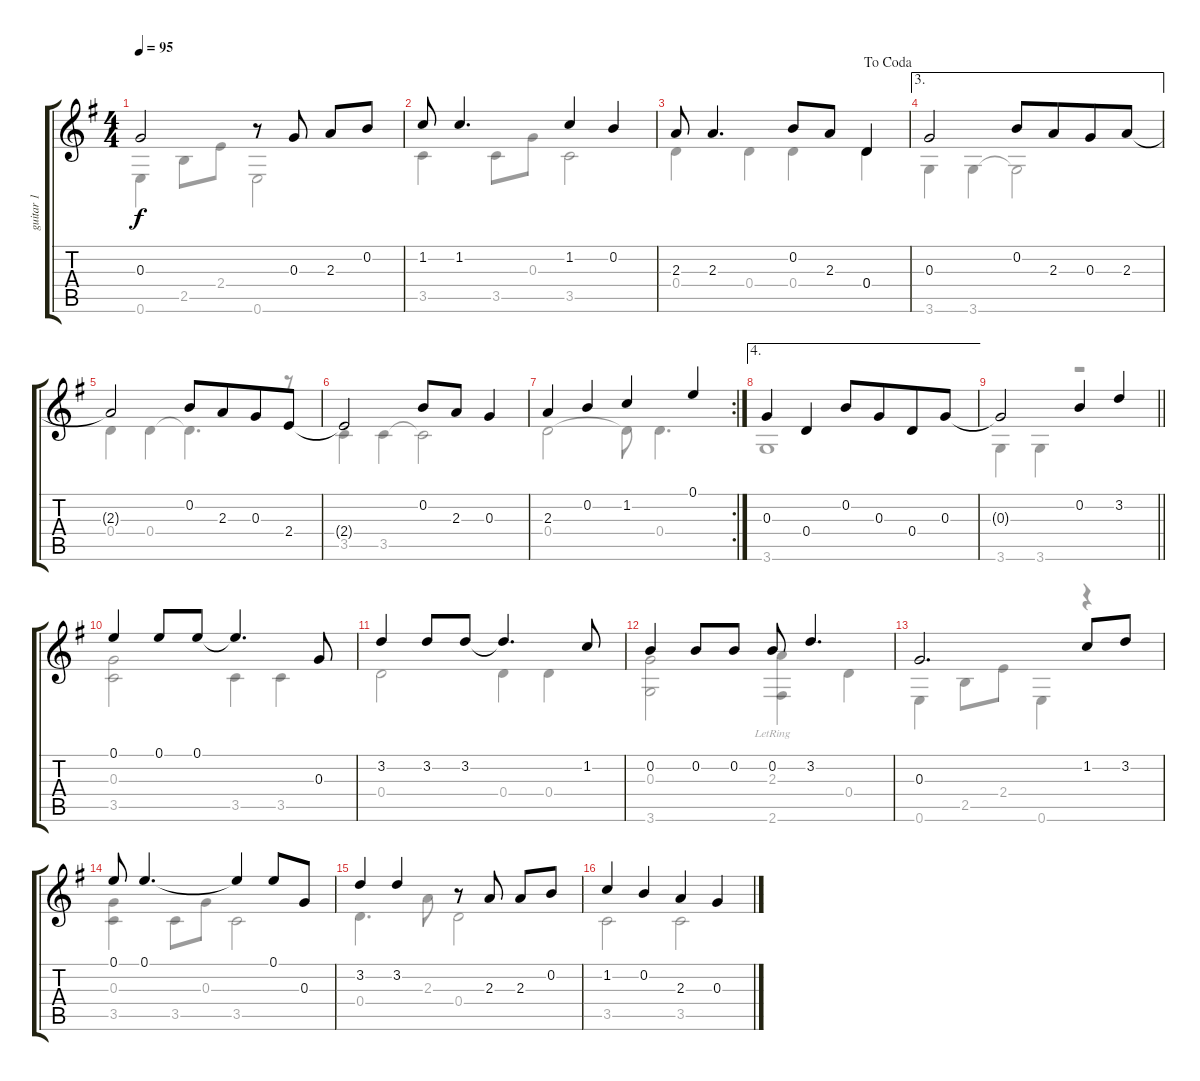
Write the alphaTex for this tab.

\track ("guitar 1" "guitar 1") {instrument acousticguitarnylon}
\staff {score tabs}
\tuning (E4 B3 G3 D3 A2 E2) {hide}
\voice
\ts (4 4)
\tempo 95
\clef g2
\ks g
0.3.2{dy f} r.8 0.3.8{beam split} 2.3.8 0.2.8 |
1.2.8 1.2.4{d} 1.2.4 0.2.4 |
\jump dacoda
2.3.8 2.3.4{d} 0.2.8 2.3.8 0.4.4 |
\ae 3
0.3.2 0.2.8 2.3.8{beam merge} 0.3.8 2.3.8 |
2.3{t}.2 0.2.8 2.3.8{beam merge} 0.3.8 2.4.8 |
2.4{t}.2 0.2.8 2.3.8 0.3.4 |
\rc 2
2.3.4 0.2.4 1.2.4 0.1.4 |
\ae 4
0.3.4 0.4.4 0.2.8 0.3.8{beam merge} 0.4.8 0.3.8 |
\barLineRight lightlight
0.3{t}.2 0.2.4 3.2.4 |
0.1.4 0.1.8 0.1.8 0.1{t}.4{d} 0.3.8 |
3.2.4 3.2.8 3.2.8 3.2{t}.4{d} 1.2.8 |
0.2.4 0.2.8 0.2.8 0.2.8 3.2.4{d} |
0.3.2{d} 1.2.8 3.2.8 |
0.1.8 0.1.4{d} 0.1{t}.4 0.1.8 0.3.8 |
3.2.4 3.2.4 r.8 2.3.8 2.3.8 0.2.8 |
1.2.4 0.2.4 2.3.4 0.3.4
\voice
\clef g2
\ottava regular
\simile none
\ks g
0.6.4{dy f} 2.5.8 2.4.8 0.6.2 |
3.5.4 3.5.8 0.3.8 3.5.2 |
0.4.4 0.4.4 0.4.4 0.4.4 |
3.6.4 3.6.4 3.6{t}.2 |
0.4.4 0.4.4 0.4{t}.4{d} r.8 |
3.5.4 3.5.4 3.5{t}.2 |
0.4.2 0.4{t}.8 0.4.4{d} |
3.6.1 |
\barLineRight lightlight
3.6.4 3.6.4 r.2 |
(0.3 3.5).2 3.5.4 3.5.4 |
0.4.2 0.4.4 0.4.4 |
(0.3 3.6).2 (2.3 2.6{lr}).4 0.4.4 |
0.6.4 2.5.8 2.4.8 0.6.4 r.4 |
(0.3 3.5).4 3.5.8 0.3.8 3.5.2 |
0.4.4{d} 2.3.8 0.4.2 |
3.5.2 3.5.2
